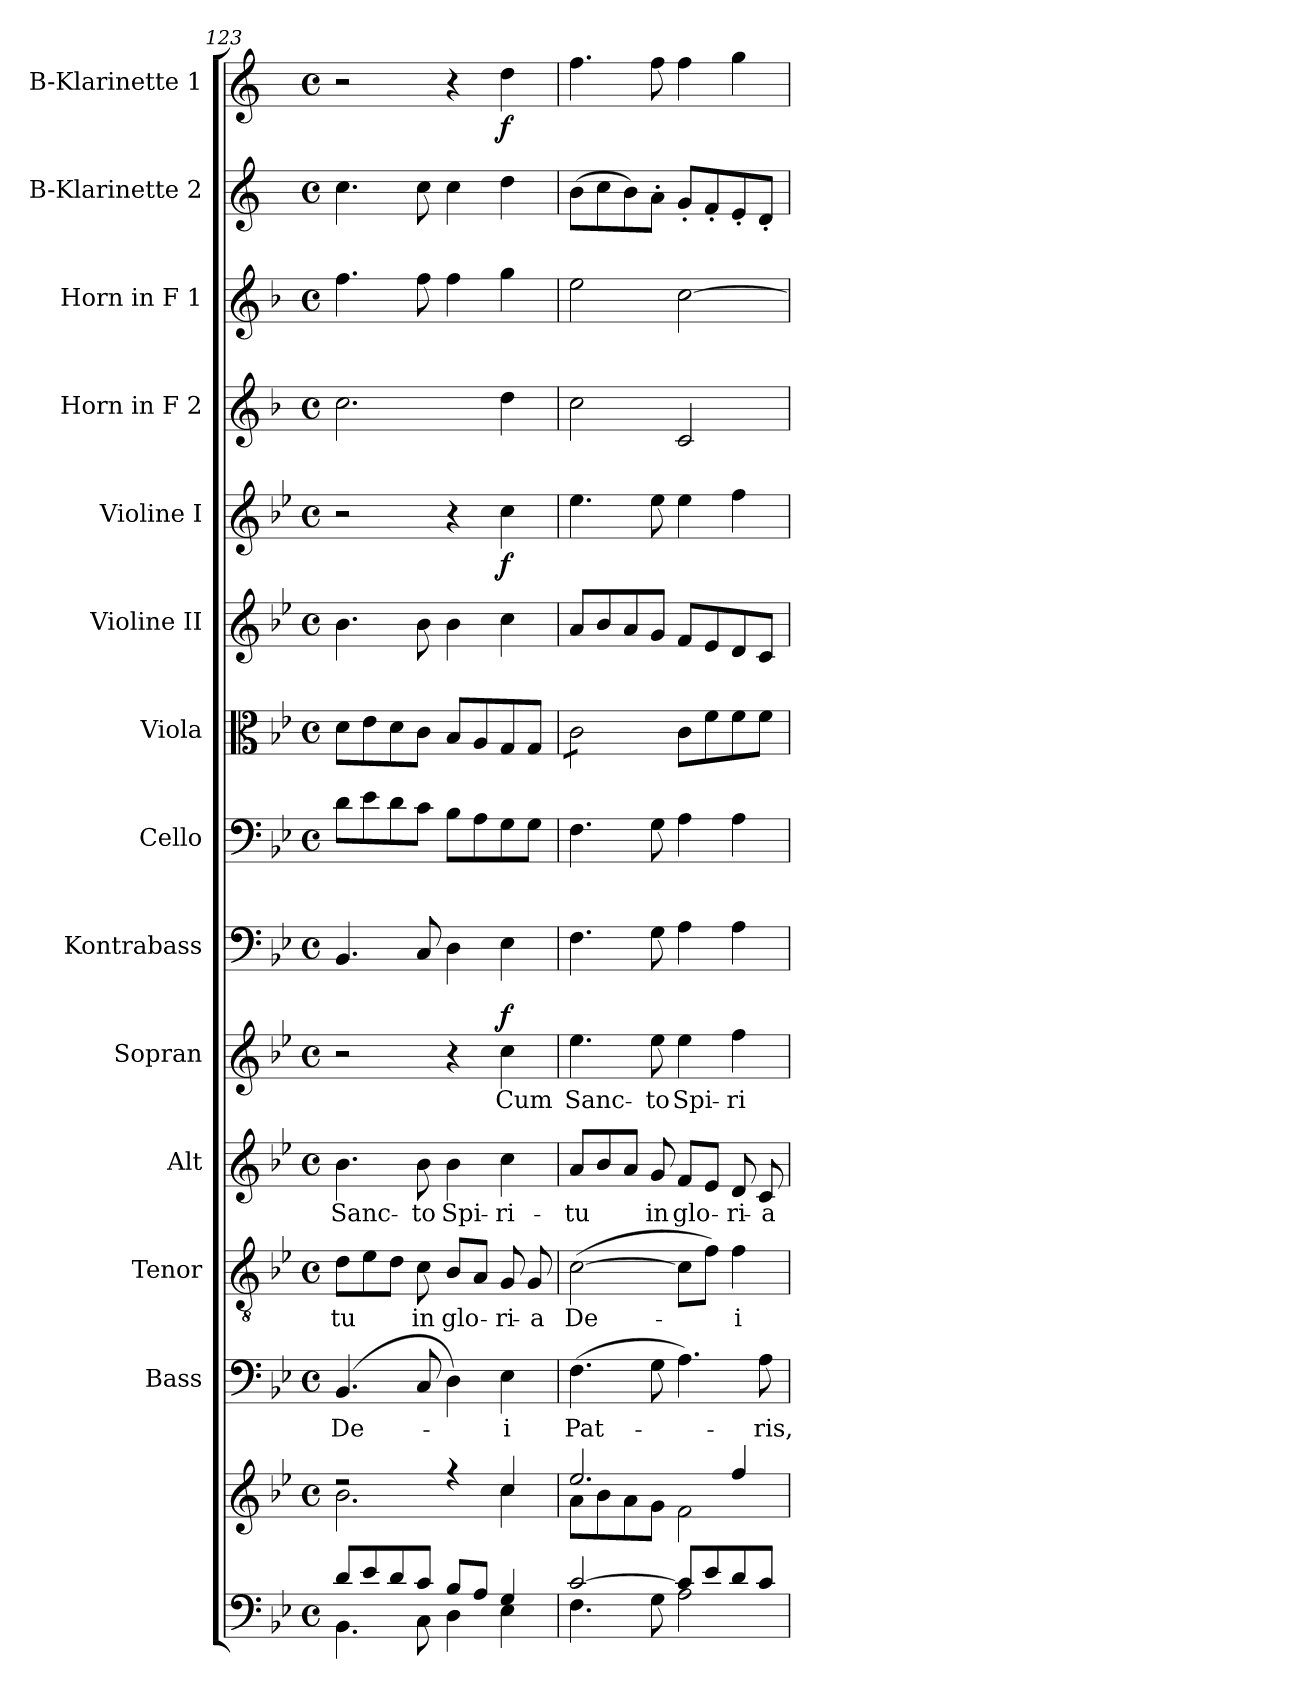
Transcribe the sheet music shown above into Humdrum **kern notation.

**kern	**kern	**kern	**text	**kern	**text	**kern	**text	**kern	**text	**dynam	**kern	**kern	**kern	**kern	**kern	**dynam	**kern	**kern	**kern	**kern	**dynam
*part14	*part14	*part13	*part13	*part12	*part12	*part11	*part11	*part10	*part10	*part10	*part9	*part8	*part7	*part6	*part5	*part5	*part4	*part3	*part2	*part1	*part1
*staff15	*staff14	*staff13	*staff13	*staff12	*staff12	*staff11	*staff11	*staff10	*staff10	*staff10	*staff9	*staff8	*staff7	*staff6	*staff5	*staff5	*staff4	*staff3	*staff2	*staff1	*staff1
*	*	*I"Bass	*	*I"Tenor	*	*I"Alt	*	*I"Sopran	*	*	*I"Kontrabass	*I"Cello	*I"Viola	*I"Violine II	*I"Violine I	*	*I"Horn in F 2	*I"Horn in F 1	*I"B-Klarinette 2	*I"B-Klarinette 1	*
*	*	*I'B.	*	*I'T.	*	*I'A.	*	*I'S.	*	*	*I'Kb.	*	*I'Vla.	*I'Vl. II	*I'Vl. I	*	*	*	*I'B Kl. 2	*I'B Kl. 1	*
*clefF4	*clefG2	*clefF4	*	*clefGv2	*	*clefG2	*	*clefG2	*	*	*clefF4	*clefF4	*clefC3	*clefG2	*clefG2	*	*clefG2	*clefG2	*clefG2	*clefG2	*
*	*	*	*	*	*	*	*	*	*	*	*ITrd7c12	*	*	*	*	*	*ITrd4c7	*ITrd4c7	*ITrd1c2	*ITrd1c2	*
*k[b-e-]	*k[b-e-]	*k[b-e-]	*	*k[b-e-]	*	*k[b-e-]	*	*k[b-e-]	*	*	*k[b-e-]	*k[b-e-]	*k[b-e-]	*k[b-e-]	*k[b-e-]	*	*k[b-e-]	*k[b-e-]	*k[b-e-]	*k[b-e-]	*
*B-:	*B-:	*B-:	*	*B-:	*	*B-:	*	*B-:	*	*	*B-:	*B-:	*B-:	*B-:	*B-:	*	*B-:	*B-:	*B-:	*B-:	*
*M4/4	*M4/4	*M4/4	*	*M4/4	*	*M4/4	*	*M4/4	*	*	*M4/4	*M4/4	*M4/4	*M4/4	*M4/4	*	*M4/4	*M4/4	*M4/4	*M4/4	*
*met(c)	*met(c)	*met(c)	*	*met(c)	*	*met(c)	*	*met(c)	*	*	*met(c)	*met(c)	*met(c)	*met(c)	*met(c)	*	*met(c)	*met(c)	*met(c)	*met(c)	*
=123	=123	=123	=123	=123	=123	=123	=123	=123	=123	=123	=123	=123	=123	=123	=123	=123	=123	=123	=123	=123	=123
*^	*^	*	*	*	*	*	*	*	*	*	*	*	*	*	*	*	*	*	*	*	*
!	!	!	!	!	!LO:LY:b	!	!LO:LY:b	!	!LO:LY:b	!	!	!	!	!	!	!	!	!	!	!	!	!	!
8d/L	4.BB-\	2rdd	2.b-\	(4.BB-/	De-	8d\L	-tu	4.b-\	Sanc-	2r	.	.	4.BBB-/	8d\L	8d\L	4.b-\	2r	.	2.f\	4.b-\	4.b-\	2r	.
8e-/	.	.	.	.	.	8e-\	.	.	.	.	.	.	.	8e-\	8e-\	.	.	.	.	.	.	.	.
8d/	.	.	.	.	.	8d\J	.	.	.	.	.	.	.	8d\	8d\	.	.	.	.	.	.	.	.
!	!	!	!	!	!	!	!LO:LY:b	!	!LO:LY:b	!	!	!	!	!	!	!	!	!	!	!	!	!	!
8c/J	8C\	.	.	8C/	.	8c\	in	8b-\	-to	.	.	.	8CC/	8c\J	8c\J	8b-\	.	.	.	8b-\	8b-\	.	.
!	!	!	!	!	!	!	!LO:LY:b	!	!LO:LY:b	!	!	!	!	!	!	!	!	!	!	!	!	!	!
8B-/L	4D\	4ree	.	4D\)	.	8B-/L	glo-	4b-\	Spi-	4r	.	.	4DD\	8B-\L	8B-/L	4b-\	4r	.	.	4b-\	4b-\	4r	.
8A/J	.	.	.	.	.	8A/J	.	.	.	.	.	.	.	8A\	8A/	.	.	.	.	.	.	.	.
!	!	!	!	!	!LO:LY:b	!	!LO:LY:b	!	!LO:LY:b	!	!LO:LY:b	!LO:DY:a	!	!	!	!	!	!LO:DY:b	!	!	!	!	!LO:DY:b
4G/	4E-\	4cc/	4cc\	4E-\	-i	8G/	-ri-	4cc\	-ri-	4cc\	Cum	f	4EE-\	8G\	8G/	4cc\	4cc\	f	4g\	4cc\	4cc\	4cc\	f
!	!	!	!	!	!	!	!LO:LY:b	!	!	!	!	!	!	!	!	!	!	!	!	!	!	!	!
.	.	.	.	.	.	8G/	-a	.	.	.	.	.	.	8G\J	8G/J	.	.	.	.	.	.	.	.
!!LO:PB:g=z
=124	=124	=124	=124	=124	=124	=124	=124	=124	=124	=124	=124	=124	=124	=124	=124	=124	=124	=124	=124	=124	=124	=124	=124
!	!	!	!	!	!LO:LY:b	!	!LO:LY:b	!	!LO:LY:b	!	!LO:LY:b	!	!	!	!	!	!	!	!	!	!	!	!
*	*	*	*	*	*	*	*	*	*	*	*	*	*	*	*tremolo	*	*	*	*	*	*	*	*
[>2c/	4.F\	2.ee-/	8a\L	(>4.F\	Pat-	(>[2c\	De-	8a/L	-tu	4.ee-\	Sanc-	.	4.FF\	4.F\	8c\L	8a/L	4.ee-\	.	2f\	2a\	(>8a\L	4.ee-\	.
.	.	.	8b-\	.	.	.	.	8b-/	.	.	.	.	.	.	8c\	8b-/	.	.	.	.	8b-\	.	.
.	.	.	8a\	.	.	.	.	8a/J	.	.	.	.	.	.	8c\	8a/	.	.	.	.	8a\)	.	.
!	!	!	!	!	!	!	!	!	!LO:LY:b	!	!LO:LY:b	!	!	!	!	!	!	!	!	!	!	!	!
.	8G\	.	8g\J	8G\	.	.	.	8g/	in	8ee-\	-to	.	8GG\	8G\	8c\J	8g/J	8ee-\	.	.	.	8g'>\J	8ee-\	.
*	*	*	*	*	*	*	*	*	*	*	*	*	*	*	*Xtremolo	*	*	*	*	*	*	*	*
!	!	!	!	!	!	!	!	!	!LO:LY:b	!	!LO:LY:b	!	!	!	!	!	!	!	!	!	!	!	!
8c/L]	2A\	.	2f\	4.A\)	.	8c\L]	.	8f/L	glo-	4ee-\	Spi-	.	4AA\	4A\	8c\L	8f/L	4ee-\	.	2F/	[2f\	8f'</L	4ee-\	.
8e-/	.	.	.	.	.	8f\J)	.	8e-/J	.	.	.	.	.	.	8f\	8e-/	.	.	.	.	8e-'</	.	.
!	!	!	!	!	!	!	!LO:LY:b	!	!LO:LY:b	!	!LO:LY:b	!	!	!	!	!	!	!	!	!	!	!	!
8d/	.	4ff/	.	.	.	4f\	-i	8d/	-ri-	4ff\	-ri-	.	4AA\	4A\	8f\	8d/	4ff\	.	.	.	8d'</	4ff\	.
!	!	!	!	!	!LO:LY:b	!	!	!	!LO:LY:b	!	!	!	!	!	!	!	!	!	!	!	!	!	!
8c/J	.	.	.	8A\	-ris,	.	.	8c/	-a	.	.	.	.	.	8f\J	8c/J	.	.	.	.	8c'</J	.	.
*v	*v	*	*	*	*	*	*	*	*	*	*	*	*	*	*	*	*	*	*	*	*	*	*
*	*v	*v	*	*	*	*	*	*	*	*	*	*	*	*	*	*	*	*	*	*	*	*
=	=	=	=	=	=	=	=	=	=	=	=	=	=	=	=	=	=	=	=	=	=
*-	*-	*-	*-	*-	*-	*-	*-	*-	*-	*-	*-	*-	*-	*-	*-	*-	*-	*-	*-	*-	*-
